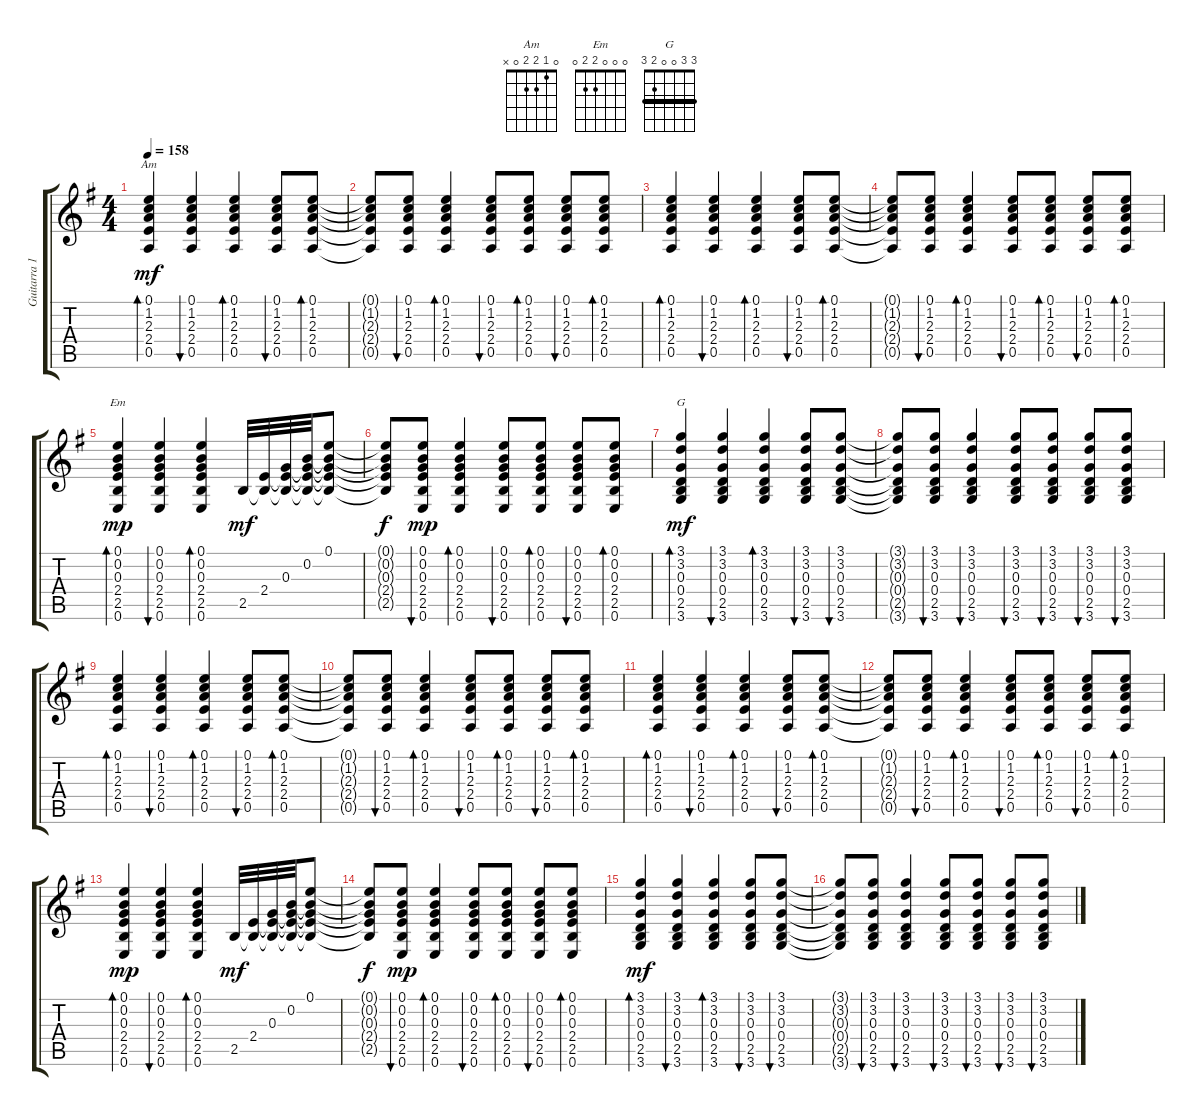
\track ("Guitarra 1" "Guitarra 1") {instrument acousticguitarsteel}
\staff {score tabs}
\tuning (E4 B3 G3 D3 A2 E2) {hide}
\chord ("Am" 0 1 2 2 0 x)
\chord ("Em" 0 0 0 2 2 0)
\chord ("G" 3 3 0 0 2 3) {barre 3}
\ts (4 4)
\tempo 158
\clef g2
\ks g
(0.1 1.2 2.3 2.4 0.5).4{bd 30 ch "Am" dy mf} (0.1 1.2 2.3 2.4 0.5).4{bu 30} (0.1 1.2 2.3 2.4 0.5).4{bd 30} (0.1 1.2 2.3 2.4 0.5).8{bu 30} (0.1 1.2 2.3 2.4 0.5).8{bd 30} |
(0.1{t} 1.2{t} 2.3{t} 2.4{t} 0.5{t}).8 (0.1 1.2 2.3 2.4 0.5).8{bu 30} (0.1 1.2 2.3 2.4 0.5).4{bd 30} (0.1 1.2 2.3 2.4 0.5).8{bu 30} (0.1 1.2 2.3 2.4 0.5).8{bd 30} (0.1 1.2 2.3 2.4 0.5).8{bu 30} (0.1 1.2 2.3 2.4 0.5).8{bd 30} |
(0.1 1.2 2.3 2.4 0.5).4{bd 30} (0.1 1.2 2.3 2.4 0.5).4{bu 30} (0.1 1.2 2.3 2.4 0.5).4{bd 30} (0.1 1.2 2.3 2.4 0.5).8{bu 30} (0.1 1.2 2.3 2.4 0.5).8{bd 30} |
(0.1{t} 1.2{t} 2.3{t} 2.4{t} 0.5{t}).8 (0.1 1.2 2.3 2.4 0.5).8{bu 30} (0.1 1.2 2.3 2.4 0.5).4{bd 30} (0.1 1.2 2.3 2.4 0.5).8{bu 30} (0.1 1.2 2.3 2.4 0.5).8{bd 30} (0.1 1.2 2.3 2.4 0.5).8{bu 30} (0.1 1.2 2.3 2.4 0.5).8{bd 30} |
(0.1 0.2 0.3 2.4 2.5 0.6).4{bd 30 ch "Em" dy mp} (0.1 0.2 0.3 2.4 2.5 0.6).4{bu 30} (0.1 0.2 0.3 2.4 2.5 0.6).4{bd 30} 2.5.32{dy mf} (2.4 2.5{t}).32 (0.3 2.4{t} 2.5{t}).32 (0.2 0.3{t} 2.4{t} 2.5{t}).32 (0.1 0.2{t} 0.3{t} 2.4{t} 2.5{t}).8 |
(0.1{t} 0.2{t} 0.3{t} 2.4{t} 2.5{t}).8{dy f} (0.1 0.2 0.3 2.4 2.5 0.6).8{bu 30 dy mp} (0.1 0.2 0.3 2.4 2.5 0.6).4{bd 30} (0.1 0.2 0.3 2.4 2.5 0.6).8{bu 30} (0.1 0.2 0.3 2.4 2.5 0.6).8{bd 30} (0.1 0.2 0.3 2.4 2.5 0.6).8{bu 30} (0.1 0.2 0.3 2.4 2.5 0.6).8{bd 30} |
(3.1 3.2 0.3 0.4 2.5 3.6).4{bd 30 ch "G" dy mf} (3.1 3.2 0.3 0.4 2.5 3.6).4{bu 30} (3.1 3.2 0.3 0.4 2.5 3.6).4{bd 30} (3.1 3.2 0.3 0.4 2.5 3.6).8{bu 30} (3.1 3.2 0.3 0.4 2.5 3.6).8{bu 30} |
(3.1{t} 3.2{t} 0.3{t} 0.4{t} 2.5{t} 3.6{t}).8 (3.1 3.2 0.3 0.4 2.5 3.6).8{bu 30} (3.1 3.2 0.3 0.4 2.5 3.6).4{bu 30} (3.1 3.2 0.3 0.4 2.5 3.6).8{bu 30} (3.1 3.2 0.3 0.4 2.5 3.6).8{bu 30} (3.1 3.2 0.3 0.4 2.5 3.6).8{bu 30} (3.1 3.2 0.3 0.4 2.5 3.6).8{bu 30} |
(0.1 1.2 2.3 2.4 0.5).4{bd 30} (0.1 1.2 2.3 2.4 0.5).4{bu 30} (0.1 1.2 2.3 2.4 0.5).4{bd 30} (0.1 1.2 2.3 2.4 0.5).8{bu 30} (0.1 1.2 2.3 2.4 0.5).8{bd 30} |
(0.1{t} 1.2{t} 2.3{t} 2.4{t} 0.5{t}).8 (0.1 1.2 2.3 2.4 0.5).8{bu 30} (0.1 1.2 2.3 2.4 0.5).4{bd 30} (0.1 1.2 2.3 2.4 0.5).8{bu 30} (0.1 1.2 2.3 2.4 0.5).8{bd 30} (0.1 1.2 2.3 2.4 0.5).8{bu 30} (0.1 1.2 2.3 2.4 0.5).8{bd 30} |
(0.1 1.2 2.3 2.4 0.5).4{bd 30} (0.1 1.2 2.3 2.4 0.5).4{bu 30} (0.1 1.2 2.3 2.4 0.5).4{bd 30} (0.1 1.2 2.3 2.4 0.5).8{bu 30} (0.1 1.2 2.3 2.4 0.5).8{bd 30} |
(0.1{t} 1.2{t} 2.3{t} 2.4{t} 0.5{t}).8 (0.1 1.2 2.3 2.4 0.5).8{bu 30} (0.1 1.2 2.3 2.4 0.5).4{bd 30} (0.1 1.2 2.3 2.4 0.5).8{bu 30} (0.1 1.2 2.3 2.4 0.5).8{bd 30} (0.1 1.2 2.3 2.4 0.5).8{bu 30} (0.1 1.2 2.3 2.4 0.5).8{bd 30} |
(0.1 0.2 0.3 2.4 2.5 0.6).4{bd 30 dy mp} (0.1 0.2 0.3 2.4 2.5 0.6).4{bu 30} (0.1 0.2 0.3 2.4 2.5 0.6).4{bd 30} 2.5.32{dy mf} (2.4 2.5{t}).32 (0.3 2.4{t} 2.5{t}).32 (0.2 0.3{t} 2.4{t} 2.5{t}).32 (0.1 0.2{t} 0.3{t} 2.4{t} 2.5{t}).8 |
(0.1{t} 0.2{t} 0.3{t} 2.4{t} 2.5{t}).8{dy f} (0.1 0.2 0.3 2.4 2.5 0.6).8{bu 30 dy mp} (0.1 0.2 0.3 2.4 2.5 0.6).4{bd 30} (0.1 0.2 0.3 2.4 2.5 0.6).8{bu 30} (0.1 0.2 0.3 2.4 2.5 0.6).8{bd 30} (0.1 0.2 0.3 2.4 2.5 0.6).8{bu 30} (0.1 0.2 0.3 2.4 2.5 0.6).8{bd 30} |
(3.1 3.2 0.3 0.4 2.5 3.6).4{bd 30 dy mf} (3.1 3.2 0.3 0.4 2.5 3.6).4{bu 30} (3.1 3.2 0.3 0.4 2.5 3.6).4{bd 30} (3.1 3.2 0.3 0.4 2.5 3.6).8{bu 30} (3.1 3.2 0.3 0.4 2.5 3.6).8{bu 30} |
(3.1{t} 3.2{t} 0.3{t} 0.4{t} 2.5{t} 3.6{t}).8 (3.1 3.2 0.3 0.4 2.5 3.6).8{bu 30} (3.1 3.2 0.3 0.4 2.5 3.6).4{bu 30} (3.1 3.2 0.3 0.4 2.5 3.6).8{bu 30} (3.1 3.2 0.3 0.4 2.5 3.6).8{bu 30} (3.1 3.2 0.3 0.4 2.5 3.6).8{bu 30} (3.1 3.2 0.3 0.4 2.5 3.6).8{bu 30}
